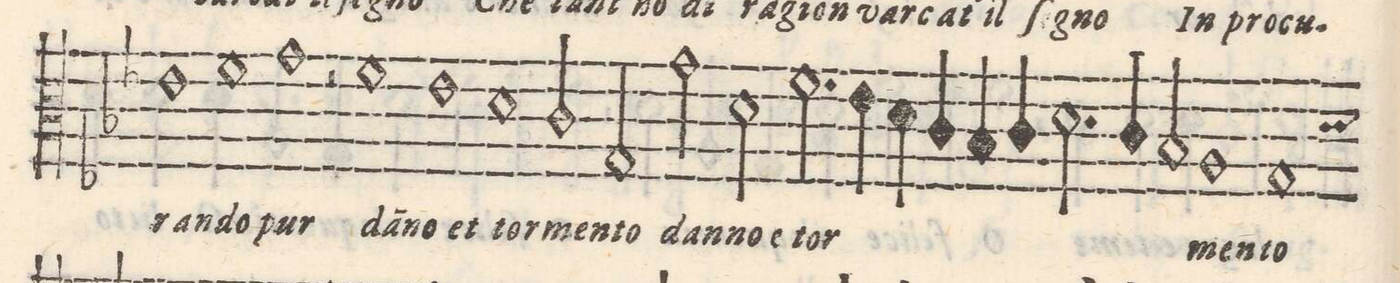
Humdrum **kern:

**kern	**text
*I"ALTO	*
*clefC3	*
*k[b-e-]	*
*met(C|)	*
*M2/2	*
1e-	-ran-
=47-	=47-
1f	-do
=48-	=48-
1g	pur
=49-	=49-
2r	.
1f\	dã-
=50-	=50-
1e-\	-(n)no et
=51-	=51-
1d\	tor-
=52-	=52-
2c/	-men-
=53-	=53-
2G/	-to
2g\	dan-
=54-	=54-
2d\	-no e
2.f\	tor
=55-	=55-
4e-\	.
4d\	.
4c/	.
=56-	=56-
4B-/	.
4c/	.
2.d\	.
=57-	=57-
4c/	.
2B-/	.
=58-	=58-
1A	men-
=59-	=59-
1G	-to
*-	*-
